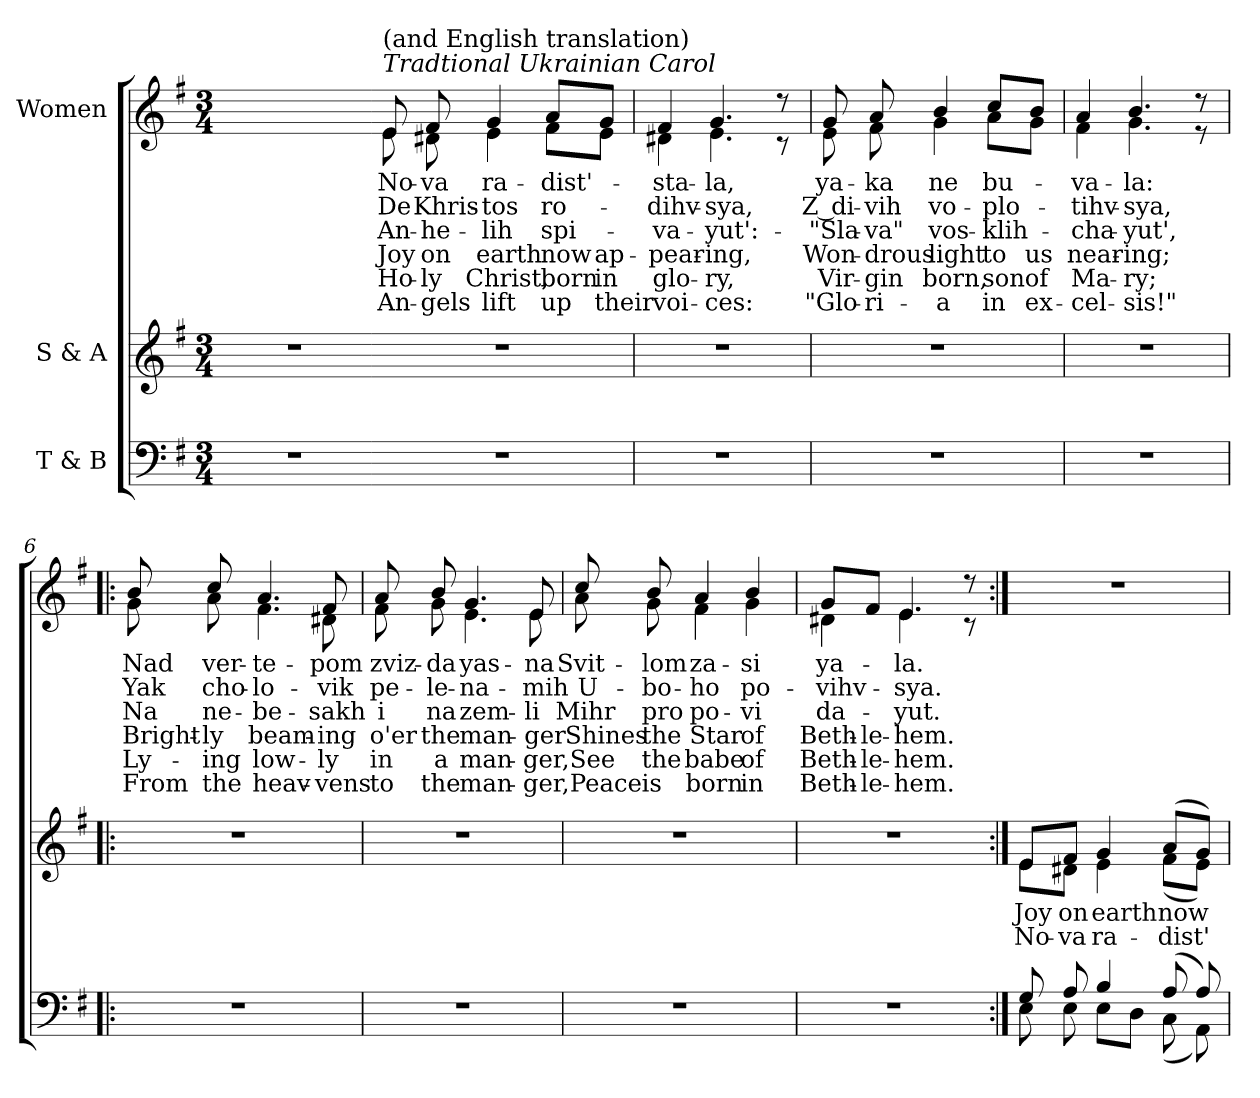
**kern	**kern	**text	**text	**kern	**text	**text	**text	**text	**text	**text
*part3	*part2	*part2	*part2	*part1	*part1	*part1	*part1	*part1	*part1	*part1
*staff3	*staff2	*staff2	*staff2	*staff1	*staff1	*staff1	*staff1	*staff1	*staff1	*staff1
*I"T & B	*I"S & A	*	*	*I"Women	*	*	*	*	*	*
*clefF4	*clefG2	*	*	*clefG2	*	*	*	*	*	*
*k[f#]	*k[f#]	*	*	*k[f#]	*	*	*	*	*	*
*e:	*e:	*	*	*e:	*	*	*	*	*	*
*M3/4	*M3/4	*	*	*M3/4	*	*	*	*	*	*
=1	=1	=1	=1	=1	=1	=1	=1	=1	=1	=1
!	!	!	!	!	!	!	!	!LO:LY:b	!LO:LY:b	!LO:LY:b
*	*	*	*	*^	*	*	*	*	*	*
!	!	!	!	!	!	!LO:LY:b	!LO:LY:b	!LO:LY:b	!	!	!
2.r	2.r	.	.	8ryy	8ryy	1	2	3	1	2	3
.	.	.	.	2ryy	2ryy	.	.	.	.	.	.
.	.	.	.	8ryy	8ryy	.	.	.	.	.	.
=2-	=2-	=2-	=2-	=2-	=2-	=2-	=2-	=2-	=2-	=2-	=2-
!	!	!	!	!	!	!	!	!	!LO:LY:b	!LO:LY:b	!LO:LY:b
!	!	!	!	!LO:TX:a:i:t=Tradtional Ukrainian Carol	!	!	!	!	!	!	!
!	!	!	!	!LO:TX:a:t=(and English translation)	!	!	!	!	!	!	!
!	!	!	!	!	!	!LO:LY:b	!LO:LY:b	!LO:LY:b	!	!	!
2.r	2.r	.	.	8e/	8e\	No-	De	An-	Joy	Ho-	An-
!	!	!	!	!	!	!	!	!	!LO:LY:b	!LO:LY:b	!LO:LY:b
!	!	!	!	!	!	!LO:LY:b	!LO:LY:b	!LO:LY:b	!	!	!
.	.	.	.	8f#/	8d#X\	-va	Khris-	-he-	on	-ly	-gels
!	!	!	!	!	!	!	!	!	!LO:LY:b	!LO:LY:b	!LO:LY:b
!	!	!	!	!	!	!LO:LY:b	!LO:LY:b	!LO:LY:b	!	!	!
.	.	.	.	4g/	4e\	ra-	-tos	-lih	earth	Christ,	lift
!	!	!	!	!	!	!	!	!	!LO:LY:b	!LO:LY:b	!LO:LY:b
!	!	!	!	!	!	!LO:LY:b	!LO:LY:b	!LO:LY:b	!	!	!
.	.	.	.	8a/L	8f#\L	-dist'-	ro-	spi-	now	born	up
!	!	!	!	!	!	!	!	!	!LO:LY:b	!LO:LY:b	!LO:LY:b
.	.	.	.	8g/J	8e\J	.	.	.	ap-	in	their
=3	=3	=3	=3	=3	=3	=3	=3	=3	=3	=3	=3
!	!	!	!	!	!	!	!	!	!LO:LY:b	!LO:LY:b	!LO:LY:b
!	!	!	!	!	!	!LO:LY:b	!LO:LY:b	!LO:LY:b	!	!	!
2.r	2.r	.	.	4f#/	4d#X\	-sta-	-dihv-	-va-	-pear-	glo-	voi-
!	!	!	!	!	!	!	!	!	!LO:LY:b	!LO:LY:b	!LO:LY:b
!	!	!	!	!	!	!LO:LY:b	!LO:LY:b	!LO:LY:b	!	!	!
.	.	.	.	4.g/	4.e\	-la,	-sya,	-yut':-	-ing,	-ry,	-ces:
.	.	.	.	8r	8r	.	.	.	.	.	.
=4	=4	=4	=4	=4	=4	=4	=4	=4	=4	=4	=4
!	!	!	!	!	!	!	!	!	!LO:LY:b	!LO:LY:b	!LO:LY:b
!	!	!	!	!	!	!LO:LY:b	!LO:LY:b	!LO:LY:b	!	!	!
2.r	2.r	.	.	8g/	8e\	ya-	Z di-	-"Sla-	Won-	Vir-	"Glo-
!	!	!	!	!	!	!	!	!	!LO:LY:b	!LO:LY:b	!LO:LY:b
!	!	!	!	!	!	!LO:LY:b	!LO:LY:b	!LO:LY:b	!	!	!
.	.	.	.	8a/	8f#\	-ka	-vih	-va"	-drous	-gin	-ri-
!	!	!	!	!	!	!	!	!	!LO:LY:b	!LO:LY:b	!LO:LY:b
!	!	!	!	!	!	!LO:LY:b	!LO:LY:b	!LO:LY:b	!	!	!
.	.	.	.	4b/	4g\	ne	vo-	vos-	light	born,	-a
!	!	!	!	!	!	!	!	!	!LO:LY:b	!LO:LY:b	!LO:LY:b
!	!	!	!	!	!	!LO:LY:b	!LO:LY:b	!LO:LY:b	!	!	!
.	.	.	.	8cc/L	8a\L	bu-	-plo-	-klih-	to	son	in
!	!	!	!	!	!	!	!	!	!LO:LY:b	!LO:LY:b	!LO:LY:b
.	.	.	.	8b/J	8g\J	.	.	.	us	of	ex-
=5	=5	=5	=5	=5	=5	=5	=5	=5	=5	=5	=5
!	!	!	!	!	!	!	!	!	!LO:LY:b	!LO:LY:b	!LO:LY:b
!	!	!	!	!	!	!LO:LY:b	!LO:LY:b	!LO:LY:b	!	!	!
2.r	2.r	.	.	4a/	4f#\	-va-	-tihv-	-cha-	near-	Ma-	-cel-
!	!	!	!	!	!	!	!	!	!LO:LY:b	!LO:LY:b	!LO:LY:b
!	!	!	!	!	!	!LO:LY:b	!LO:LY:b	!LO:LY:b	!	!	!
.	.	.	.	4.b/	4.g\	-la:	-sya,	-yut',	-ing;	-ry;	-sis!"
.	.	.	.	8r	8r	.	.	.	.	.	.
!!LO:LB:g=z	!!
=6!|:	=6!|:	=6!|:	=6!|:	=6!|:	=6!|:	=6!|:	=6!|:	=6!|:	=6!|:	=6!|:	=6!|:
!	!	!	!	!	!	!	!	!	!LO:LY:b	!LO:LY:b	!LO:LY:b
!	!	!	!	!	!	!LO:LY:b	!LO:LY:b	!LO:LY:b	!	!	!
2.r	2.r	.	.	8b/	8g\	Nad	Yak	Na	Bright-	Ly-	From
!	!	!	!	!	!	!	!	!	!LO:LY:b	!LO:LY:b	!LO:LY:b
!	!	!	!	!	!	!LO:LY:b	!LO:LY:b	!LO:LY:b	!	!	!
.	.	.	.	8cc/	8a\	ver-	cho-	ne-	-ly	-ing	the
!	!	!	!	!	!	!	!	!	!LO:LY:b	!LO:LY:b	!LO:LY:b
!	!	!	!	!	!	!LO:LY:b	!LO:LY:b	!LO:LY:b	!	!	!
.	.	.	.	4.a/	4.f#\	-te-	-lo-	-be-	beam-	low-	heav-
!	!	!	!	!	!	!	!	!	!LO:LY:b	!LO:LY:b	!LO:LY:b
!	!	!	!	!	!	!LO:LY:b	!LO:LY:b	!LO:LY:b	!	!	!
.	.	.	.	8f#/	8d#X\	-pom	-vik	-sakh	-ing	-ly	-vens
=7	=7	=7	=7	=7	=7	=7	=7	=7	=7	=7	=7
!	!	!	!	!	!	!	!	!	!LO:LY:b	!LO:LY:b	!LO:LY:b
!	!	!	!	!	!	!LO:LY:b	!LO:LY:b	!LO:LY:b	!	!	!
2.r	2.r	.	.	8a/	8f#\	zviz-	pe-	i	o'er	in	to
!	!	!	!	!	!	!	!	!	!LO:LY:b	!LO:LY:b	!LO:LY:b
!	!	!	!	!	!	!LO:LY:b	!LO:LY:b	!LO:LY:b	!	!	!
.	.	.	.	8b/	8g\	-da	-le-	na	the	a	the
!	!	!	!	!	!	!	!	!	!LO:LY:b	!LO:LY:b	!LO:LY:b
!	!	!	!	!	!	!LO:LY:b	!LO:LY:b	!LO:LY:b	!	!	!
.	.	.	.	4.g/	4.e\	yas-	-na-	zem-	man-	man-	man-
!	!	!	!	!	!	!	!	!	!LO:LY:b	!LO:LY:b	!LO:LY:b
!	!	!	!	!	!	!LO:LY:b	!LO:LY:b	!LO:LY:b	!	!	!
.	.	.	.	8e/	8e\	-na	-mih	-li	-ger	-ger,	-ger,
=8	=8	=8	=8	=8	=8	=8	=8	=8	=8	=8	=8
!	!	!	!	!	!	!	!	!	!LO:LY:b	!LO:LY:b	!LO:LY:b
!	!	!	!	!	!	!LO:LY:b	!LO:LY:b	!LO:LY:b	!	!	!
2.r	2.r	.	.	8cc/	8a\	Svit-	U-	Mihr	Shines	See	Peace
!	!	!	!	!	!	!	!	!	!LO:LY:b	!LO:LY:b	!LO:LY:b
!	!	!	!	!	!	!LO:LY:b	!LO:LY:b	!LO:LY:b	!	!	!
.	.	.	.	8b/	8g\	-lom	-bo-	pro	the	the	is
!	!	!	!	!	!	!	!	!	!LO:LY:b	!LO:LY:b	!LO:LY:b
!	!	!	!	!	!	!LO:LY:b	!LO:LY:b	!LO:LY:b	!	!	!
.	.	.	.	4a/	4f#\	za-	-ho	po-	Star	babe	born
!	!	!	!	!	!	!	!	!	!LO:LY:b	!LO:LY:b	!LO:LY:b
!	!	!	!	!	!	!LO:LY:b	!LO:LY:b	!LO:LY:b	!	!	!
.	.	.	.	4b/	4g\	-si	po-	-vi	of	of	in
=9	=9	=9	=9	=9	=9	=9	=9	=9	=9	=9	=9
!	!	!	!	!	!	!	!	!	!LO:LY:b	!LO:LY:b	!LO:LY:b
!	!	!	!	!	!	!LO:LY:b	!LO:LY:b	!LO:LY:b	!	!	!
2.r	2.r	.	.	8g/L	4d#X\	ya-	-vihv-	da-	Beth-	Beth-	Beth-
!	!	!	!	!	!	!	!	!	!LO:LY:b	!LO:LY:b	!LO:LY:b
.	.	.	.	8f#/J	.	.	.	.	-le-	-le-	-le-
!	!	!	!	!	!	!	!	!	!LO:LY:b	!LO:LY:b	!LO:LY:b
!	!	!	!	!	!	!LO:LY:b	!LO:LY:b	!LO:LY:b	!	!	!
.	.	.	.	4.e/	4.e\	-la.	-sya.	-yut.	-hem.	-hem.	-hem.
.	.	.	.	8r	8r	.	.	.	.	.	.
*	*	*	*	*v	*v	*	*	*	*	*	*
!!LO:LB:g=z
=10:|!	=10:|!	=10:|!	=10:|!	=10:|!	=10:|!	=10:|!	=10:|!	=10:|!	=10:|!	=10:|!
*^	*	*	*	*	*	*	*	*	*	*
*	*	*	*	*	*^	*	*	*	*	*	*
!	!	!LO:TX:a:i:t=English translation and setting	!	!	!	!	!	!	!	!	!	!
!	!	!	!LO:LY:b	!LO:LY:b	!	!	!	!	!	!	!	!
*	*	*^	*	*	*v	*v	*	*	*	*	*	*
8G/	8E\	8e/L	8e\L	Joy	No-	2.r	.	.	.	.	.	.
!	!	!	!	!LO:LY:b	!LO:LY:b	!	!	!	!	!	!	!
8A/	8E\	8f#/J	8d#X\J	on	-va	.	.	.	.	.	.	.
!	!	!	!	!LO:LY:b	!LO:LY:b	!	!	!	!	!	!	!
4B/	8E\L	4g/	4e\	earth	ra-	.	.	.	.	.	.	.
.	8D\J	.	.	.	.	.	.	.	.	.	.	.
!	!	!	!	!LO:LY:b	!LO:LY:b	!	!	!	!	!	!	!
(8A/	(<8C\	(8a/L	(<8f#\L	now	-dist'	.	.	.	.	.	.	.
8A/)	8AA\)	8g/J)	8e\J)	.	.	.	.	.	.	.	.	.
*v	*v	*	*	*	*	*	*	*	*	*	*	*
*	*v	*v	*	*	*	*	*	*	*	*	*
=	=	=	=	=	=	=	=	=	=	=
*-	*-	*-	*-	*-	*-	*-	*-	*-	*-	*-
